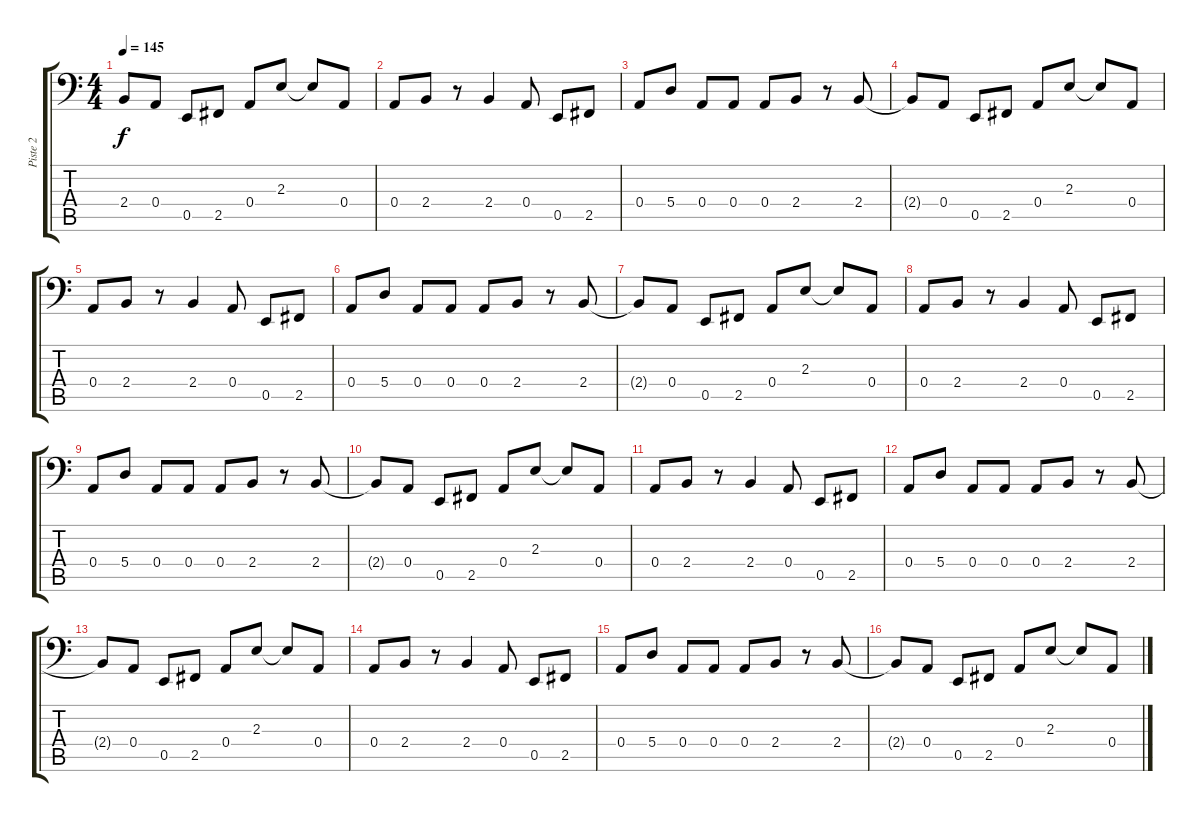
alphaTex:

\track ("Piste 2" "Piste 2") {instrument electricbassfinger}
\staff {score tabs}
\tuning (C3 G2 D2 A1 E1 B0) {hide}
\ts (4 4)
\tempo 145
\clef f4
\ks c
2.4{t}.8{dy f} 0.4.8 0.5.8 2.5.8 0.4.8 2.3.8 2.3{t}.8 0.4.8 |
0.4.8 2.4.8 r.8 2.4.4 0.4.8 0.5.8 2.5.8 |
0.4.8 5.4.8 0.4.8 0.4.8 0.4.8 2.4.8 r.8 2.4.8 |
2.4{t}.8 0.4.8 0.5.8 2.5.8 0.4.8 2.3.8 2.3{t}.8 0.4.8 |
0.4.8 2.4.8 r.8 2.4.4 0.4.8 0.5.8 2.5.8 |
0.4.8 5.4.8 0.4.8 0.4.8 0.4.8 2.4.8 r.8 2.4.8 |
2.4{t}.8 0.4.8 0.5.8 2.5.8 0.4.8 2.3.8 2.3{t}.8 0.4.8 |
0.4.8 2.4.8 r.8 2.4.4 0.4.8 0.5.8 2.5.8 |
0.4.8 5.4.8 0.4.8 0.4.8 0.4.8 2.4.8 r.8 2.4.8 |
2.4{t}.8 0.4.8 0.5.8 2.5.8 0.4.8 2.3.8 2.3{t}.8 0.4.8 |
0.4.8 2.4.8 r.8 2.4.4 0.4.8 0.5.8 2.5.8 |
0.4.8 5.4.8 0.4.8 0.4.8 0.4.8 2.4.8 r.8 2.4.8 |
2.4{t}.8 0.4.8 0.5.8 2.5.8 0.4.8 2.3.8 2.3{t}.8 0.4.8 |
0.4.8 2.4.8 r.8 2.4.4 0.4.8 0.5.8 2.5.8 |
0.4.8 5.4.8 0.4.8 0.4.8 0.4.8 2.4.8 r.8 2.4.8 |
2.4{t}.8 0.4.8 0.5.8 2.5.8 0.4.8 2.3.8 2.3{t}.8 0.4.8
